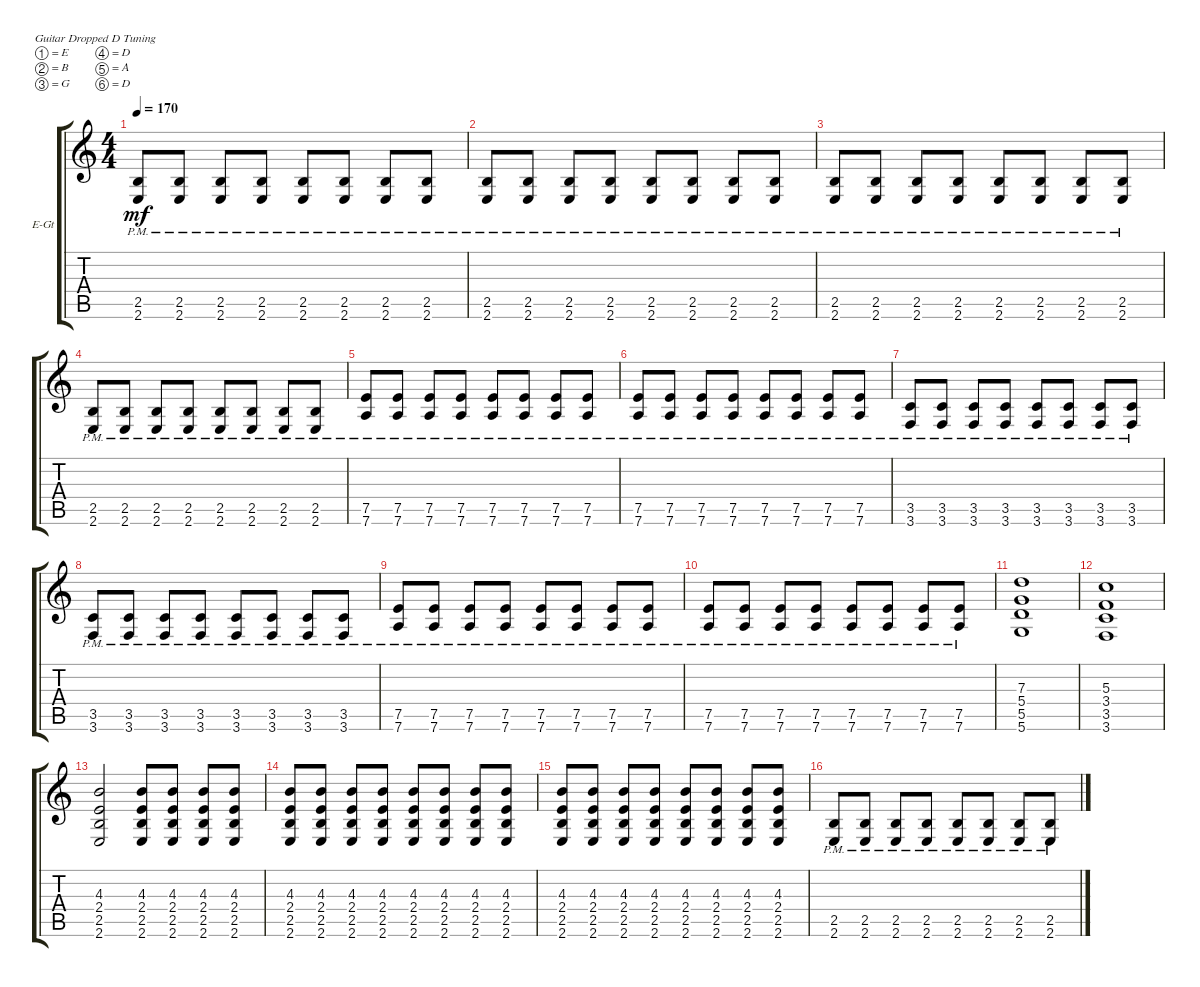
\defaultSystemsLayout 4
\bracketExtendMode groupsimilarinstruments
\firstSystemTrackNameOrientation horizontal
\otherSystemsTrackNameOrientation horizontal
\track ("Electric Guitar" "E-Gt") {instrument distortionguitar}
\staff {score tabs}
\tuning (E4 B3 G3 D3 A2 D2)
\ts (4 4)
\tempo 170
\clef g2
\ks c
(2.6{pm} 2.5{pm}).8{dy mf} (2.6{pm} 2.5{pm}).8 (2.6{pm} 2.5{pm}).8 (2.6{pm} 2.5{pm}).8 (2.6{pm} 2.5{pm}).8 (2.6{pm} 2.5{pm}).8 (2.6{pm} 2.5{pm}).8 (2.6{pm} 2.5{pm}).8 |
(2.6{pm} 2.5{pm}).8 (2.6{pm} 2.5{pm}).8 (2.6{pm} 2.5{pm}).8 (2.6{pm} 2.5{pm}).8 (2.6{pm} 2.5{pm}).8 (2.6{pm} 2.5{pm}).8 (2.6{pm} 2.5{pm}).8 (2.6{pm} 2.5{pm}).8 |
(2.6{pm} 2.5{pm}).8 (2.6{pm} 2.5{pm}).8 (2.6{pm} 2.5{pm}).8 (2.6{pm} 2.5{pm}).8 (2.6{pm} 2.5{pm}).8 (2.6{pm} 2.5{pm}).8 (2.6{pm} 2.5{pm}).8 (2.6{pm} 2.5{pm}).8 |
(2.6{pm} 2.5{pm}).8 (2.6{pm} 2.5{pm}).8 (2.6{pm} 2.5{pm}).8 (2.6{pm} 2.5{pm}).8 (2.6{pm} 2.5{pm}).8 (2.6{pm} 2.5{pm}).8 (2.6{pm} 2.5{pm}).8 (2.6{pm} 2.5{pm}).8 |
(7.6{pm} 7.5{pm}).8 (7.6{pm} 7.5{pm}).8 (7.6{pm} 7.5{pm}).8 (7.6{pm} 7.5{pm}).8 (7.6{pm} 7.5{pm}).8 (7.6{pm} 7.5{pm}).8 (7.6{pm} 7.5{pm}).8 (7.6{pm} 7.5{pm}).8 |
(7.6{pm} 7.5{pm}).8 (7.6{pm} 7.5{pm}).8 (7.6{pm} 7.5{pm}).8 (7.6{pm} 7.5{pm}).8 (7.6{pm} 7.5{pm}).8 (7.6{pm} 7.5{pm}).8 (7.6{pm} 7.5{pm}).8 (7.6{pm} 7.5{pm}).8 |
(3.6{pm} 3.5{pm}).8 (3.6{pm} 3.5{pm}).8 (3.5{pm} 3.6{pm}).8 (3.6{pm} 3.5{pm}).8 (3.6{pm} 3.5{pm}).8 (3.6{pm} 3.5{pm}).8 (3.6{pm} 3.5{pm}).8 (3.6{pm} 3.5{pm}).8 |
(3.6{pm} 3.5{pm}).8 (3.6{pm} 3.5{pm}).8 (3.6{pm} 3.5{pm}).8 (3.6{pm} 3.5{pm}).8 (3.6{pm} 3.5{pm}).8 (3.6{pm} 3.5{pm}).8 (3.6{pm} 3.5{pm}).8 (3.6{pm} 3.5{pm}).8 |
(7.6{pm} 7.5{pm}).8 (7.5{pm} 7.6{pm}).8 (7.6{pm} 7.5{pm}).8 (7.6{pm} 7.5{pm}).8 (7.6{pm} 7.5{pm}).8 (7.6{pm} 7.5{pm}).8 (7.6{pm} 7.5{pm}).8 (7.6{pm} 7.5{pm}).8 |
(7.6{pm} 7.5{pm}).8 (7.5{pm} 7.6{pm}).8 (7.6{pm} 7.5{pm}).8 (7.6{pm} 7.5{pm}).8 (7.6{pm} 7.5{pm}).8 (7.6{pm} 7.5{pm}).8 (7.6{pm} 7.5{pm}).8 (7.6{pm} 7.5{pm}).8 |
(5.6 5.5 5.4 7.3).1 |
(3.6 3.5 3.4 5.3).1 |
(2.6 2.5 2.4 4.3).2 (2.6 2.5 2.4 4.3).8 (2.6 2.5 2.4 4.3).8 (2.6 2.5 2.4 4.3).8 (2.6 2.5 2.4 4.3).8 |
(2.6 2.5 2.4 4.3).8 (2.6 2.5 2.4 4.3).8 (2.6 2.5 2.4 4.3).8 (2.6 2.5 2.4 4.3).8 (2.6 2.5 2.4 4.3).8 (2.6 2.5 2.4 4.3).8 (2.6 2.5 2.4 4.3).8 (2.6 2.5 2.4 4.3).8 |
(2.6 2.5 2.4 4.3).8 (2.6 2.5 2.4 4.3).8 (2.6 2.5 2.4 4.3).8 (2.6 2.5 2.4 4.3).8 (2.6 2.5 2.4 4.3).8 (2.6 2.5 2.4 4.3).8 (2.6 2.5 2.4 4.3).8 (2.6 2.5 2.4 4.3).8 |
(2.6{pm} 2.5{pm}).8 (2.6{pm} 2.5{pm}).8 (2.6{pm} 2.5{pm}).8 (2.6{pm} 2.5{pm}).8 (2.6{pm} 2.5{pm}).8 (2.6{pm} 2.5{pm}).8 (2.6{pm} 2.5{pm}).8 (2.6{pm} 2.5{pm}).8
